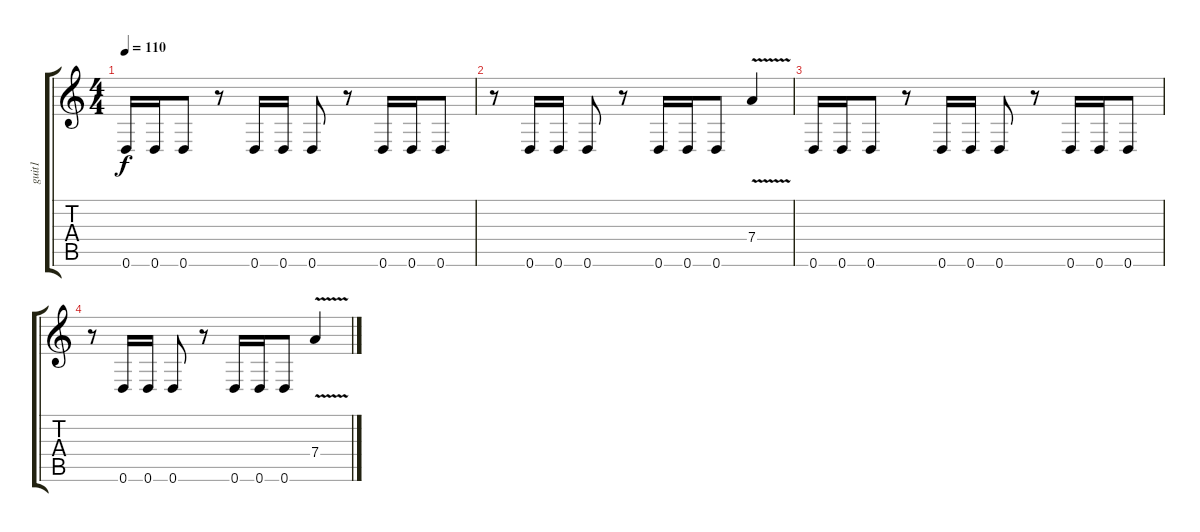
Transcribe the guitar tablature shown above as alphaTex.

\track ("guit1" "guit1") {instrument distortionguitar}
\staff {score tabs}
\tuning (E4 B3 G3 D3 A2 D2) {hide}
\ts (4 4)
\tempo 110
\clef g2
\ks c
0.6.16{dy f} 0.6.16 0.6.8 r.8 0.6.16 0.6.16 0.6.8 r.8 0.6.16 0.6.16 0.6.8 |
r.8 0.6.16 0.6.16 0.6.8 r.8 0.6.16 0.6.16 0.6.8 7.4{v}.4 |
0.6.16 0.6.16 0.6.8 r.8 0.6.16 0.6.16 0.6.8 r.8 0.6.16 0.6.16 0.6.8 |
r.8 0.6.16 0.6.16 0.6.8 r.8 0.6.16 0.6.16 0.6.8 7.4{v}.4
